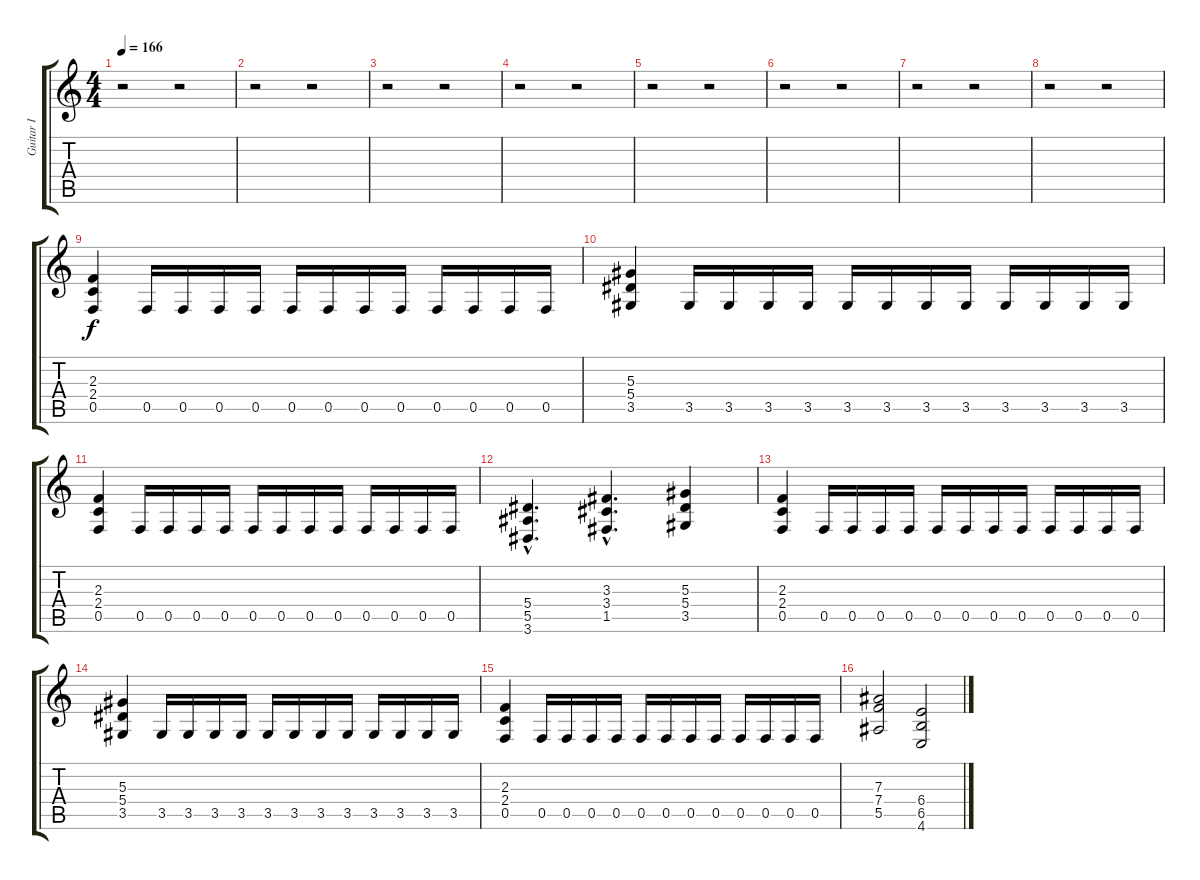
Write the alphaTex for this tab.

\track ("Guitar I" "Guitar I") {instrument distortionguitar}
\staff {score tabs}
\tuning (C4 G3 Eb3 Bb2 F2 C2) {hide}
\ts (4 4)
\tempo 166
\clef g2
\ks c
r.2{dy f} r.2 |
r.2 r.2 |
r.2 r.2 |
r.2 r.2 |
r.2 r.2 |
r.2 r.2 |
r.2 r.2 |
r.2 r.2 |
(2.3 2.4 0.5).4 0.5.16 0.5.16 0.5.16 0.5.16 0.5.16 0.5.16 0.5.16 0.5.16 0.5.16 0.5.16 0.5.16 0.5.16 |
(5.3 5.4 3.5).4 3.5.16 3.5.16 3.5.16 3.5.16 3.5.16 3.5.16 3.5.16 3.5.16 3.5.16 3.5.16 3.5.16 3.5.16 |
(2.3 2.4 0.5).4 0.5.16 0.5.16 0.5.16 0.5.16 0.5.16 0.5.16 0.5.16 0.5.16 0.5.16 0.5.16 0.5.16 0.5.16 |
(5.4{hac} 5.5{hac} 3.6{hac}).4{d} (3.3{hac} 3.4{hac} 1.5{hac}).4{d} (5.3 5.4 3.5).4 |
(2.3 2.4 0.5).4 0.5.16 0.5.16 0.5.16 0.5.16 0.5.16 0.5.16 0.5.16 0.5.16 0.5.16 0.5.16 0.5.16 0.5.16 |
(5.3 5.4 3.5).4 3.5.16 3.5.16 3.5.16 3.5.16 3.5.16 3.5.16 3.5.16 3.5.16 3.5.16 3.5.16 3.5.16 3.5.16 |
(2.3 2.4 0.5).4 0.5.16 0.5.16 0.5.16 0.5.16 0.5.16 0.5.16 0.5.16 0.5.16 0.5.16 0.5.16 0.5.16 0.5.16 |
(7.3 7.4 5.5).2 (6.4 6.5 4.6).2
